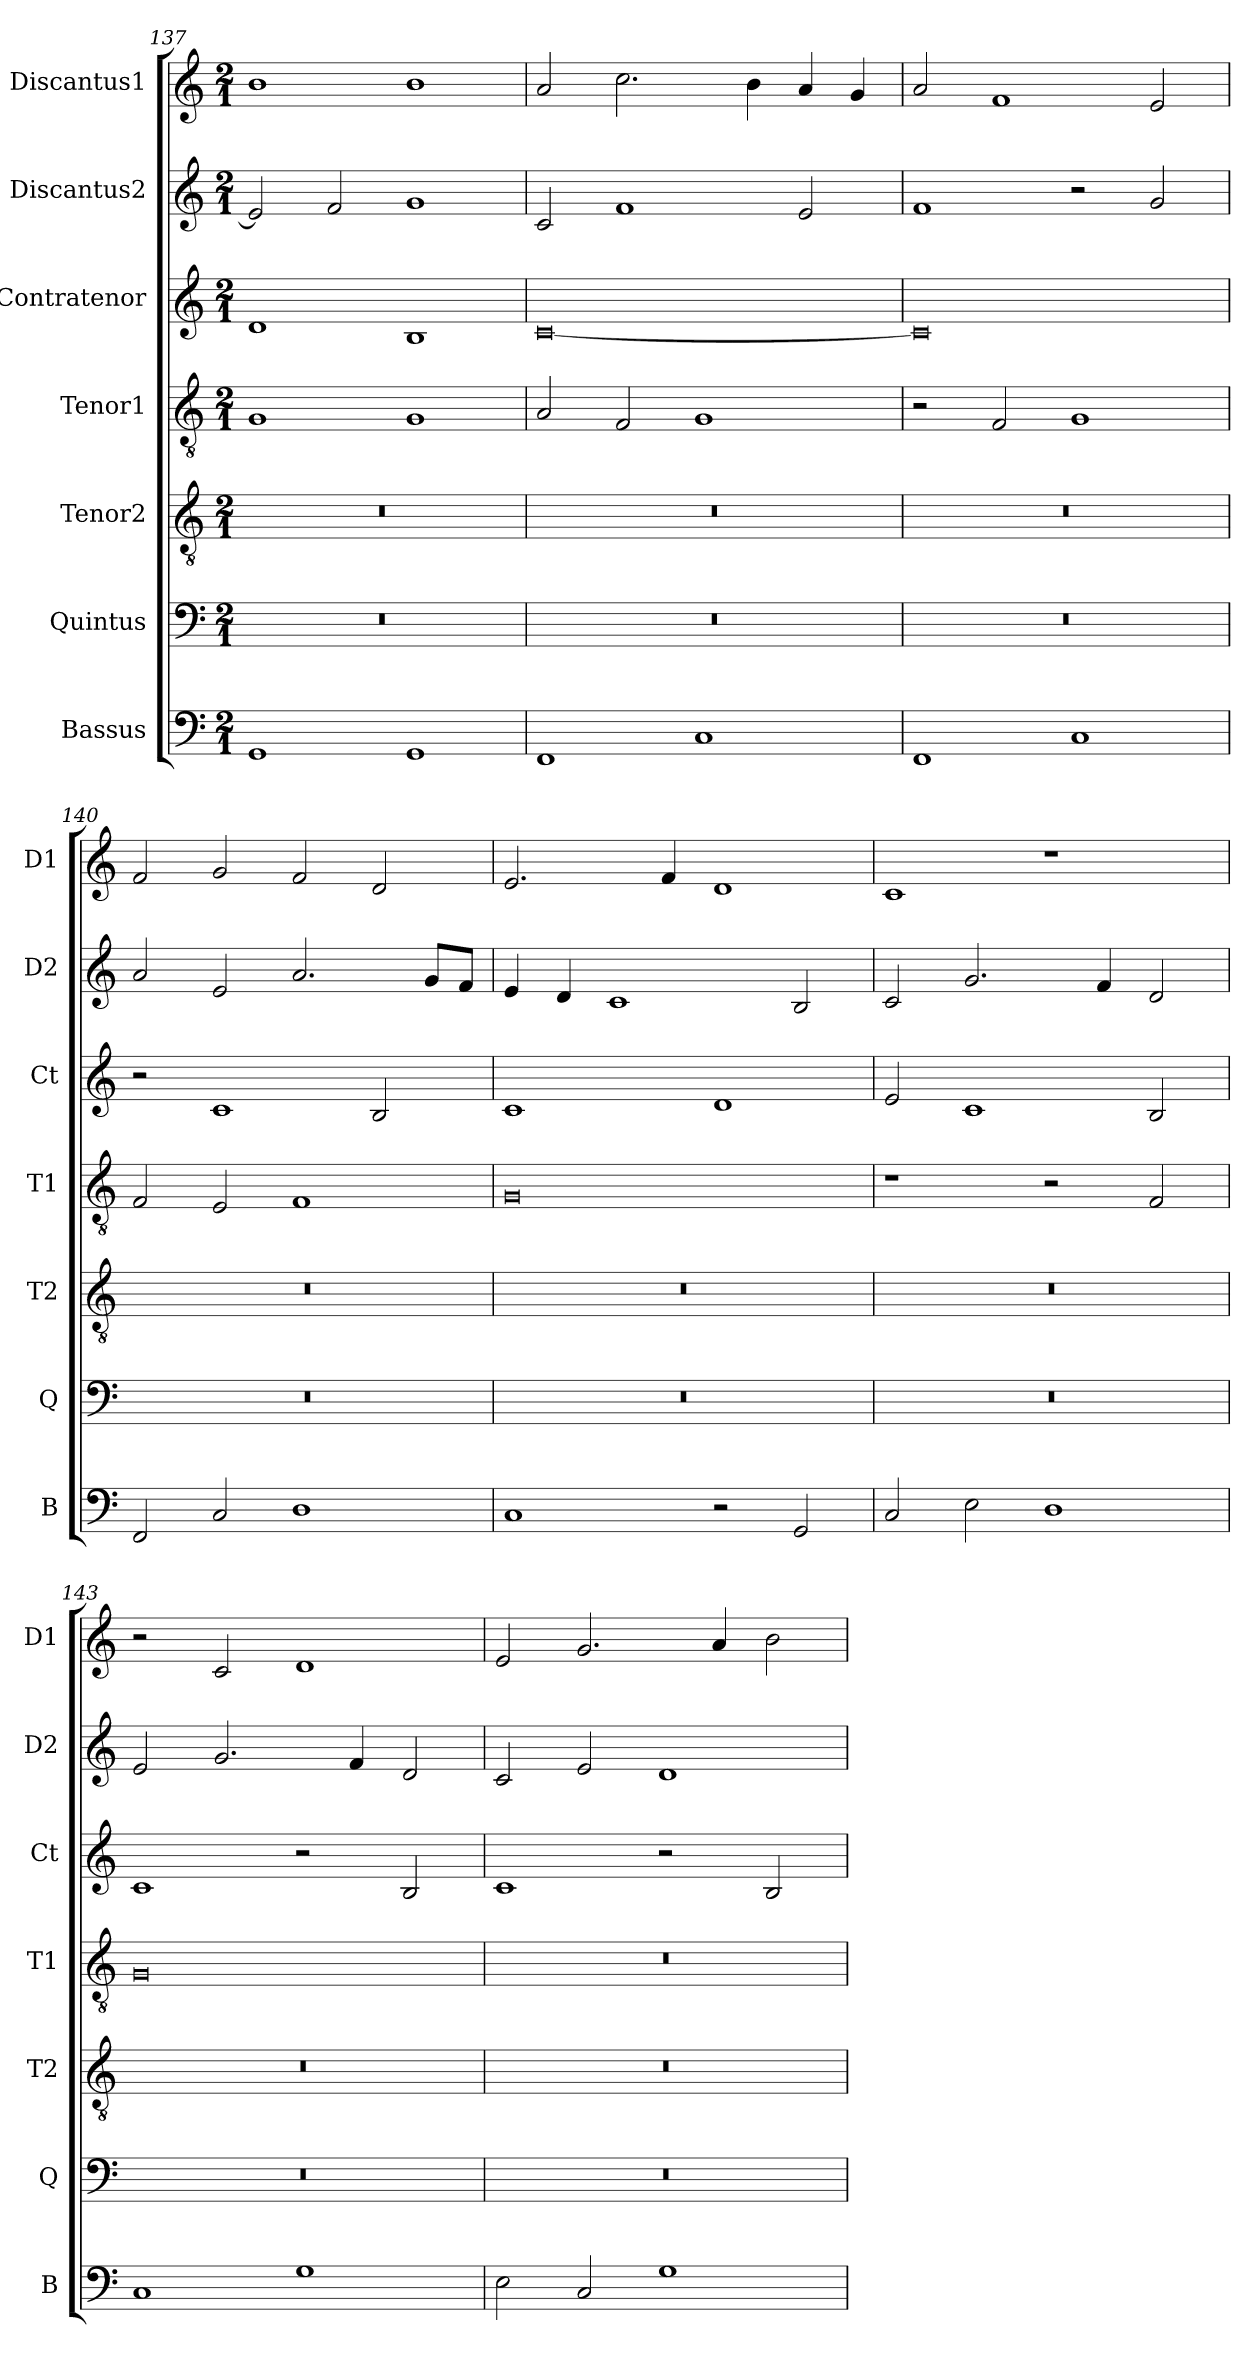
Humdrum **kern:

**kern	**kern	**kern	**kern	**kern	**kern	**kern
*part7	*part6	*part5	*part4	*part3	*part2	*part1
*staff7	*staff6	*staff5	*staff4	*staff3	*staff2	*staff1
*I"Bassus	*I"Quintus	*I"Tenor2	*I"Tenor1	*I"Contratenor	*I"Discantus2	*I"Discantus1
*I'B	*I'Q	*I'T2	*I'T1	*I'Ct	*I'D2	*I'D1
*clefF4	*clefF4	*clefGv2	*clefGv2	*clefG2	*clefG2	*clefG2
*k[]	*k[]	*k[]	*k[]	*k[]	*k[]	*k[]
*M2/1	*M2/1	*M2/1	*M2/1	*M2/1	*M2/1	*M2/1
=137	=137	=137	=137	=137	=137	=137
1GG/	0r	0r	1G/	1d/	2e/]	1b\
.	.	.	.	.	2f/	.
1GG/	.	.	1G/	1B/	1g/	1b\
=138	=138	=138	=138	=138	=138	=138
1FF/	0r	0r	2A/	[0c/	2c/	2a/
.	.	.	2F/	.	1f/	2.cc\
1C/	.	.	1G/	.	.	.
.	.	.	.	.	.	4b\
.	.	.	.	.	2e/	4a/
.	.	.	.	.	.	4g/
=139	=139	=139	=139	=139	=139	=139
1FF/	0r	0r	2r	0c/]	1f/	2a/
.	.	.	2F/	.	.	1f/
1C/	.	.	1G/	.	2r	.
.	.	.	.	.	2g/	2e/
=140	=140	=140	=140	=140	=140	=140
2FF/	0r	0r	2F/	2r	2a/	2f/
2C/	.	.	2E/	1c/	2e/	2g/
1D\	.	.	1F/	.	2.a/	2f/
.	.	.	.	2B/	.	2d/
.	.	.	.	.	8g/L	.
.	.	.	.	.	8f/J	.
=141	=141	=141	=141	=141	=141	=141
1C/	0r	0r	0G/	1c/	4e/	2.e/
.	.	.	.	.	4d/	.
.	.	.	.	.	1c/	.
.	.	.	.	.	.	4f/
2r	.	.	.	1d/	.	1d/
2GG/	.	.	.	.	2B/	.
=142	=142	=142	=142	=142	=142	=142
2C/	0r	0r	1r	2e/	2c/	1c/
2E\	.	.	.	1c/	2.g/	.
1D\	.	.	2r	.	.	1r
.	.	.	.	.	4f/	.
.	.	.	2F/	2B/	2d/	.
=143	=143	=143	=143	=143	=143	=143
1C/	0r	0r	0G/	1c/	2e/	2r
.	.	.	.	.	2.g/	2c/
1G\	.	.	.	2r	.	1d/
.	.	.	.	.	4f/	.
.	.	.	.	2B/	2d/	.
=144	=144	=144	=144	=144	=144	=144
2E\	0r	0r	0r	1c/	2c/	2e/
2C/	.	.	.	.	2e/	2.g/
1G\	.	.	.	2r	1d/	.
.	.	.	.	.	.	4a/
.	.	.	.	2B/	.	2b\
=	=	=	=	=	=	=
*-	*-	*-	*-	*-	*-	*-
